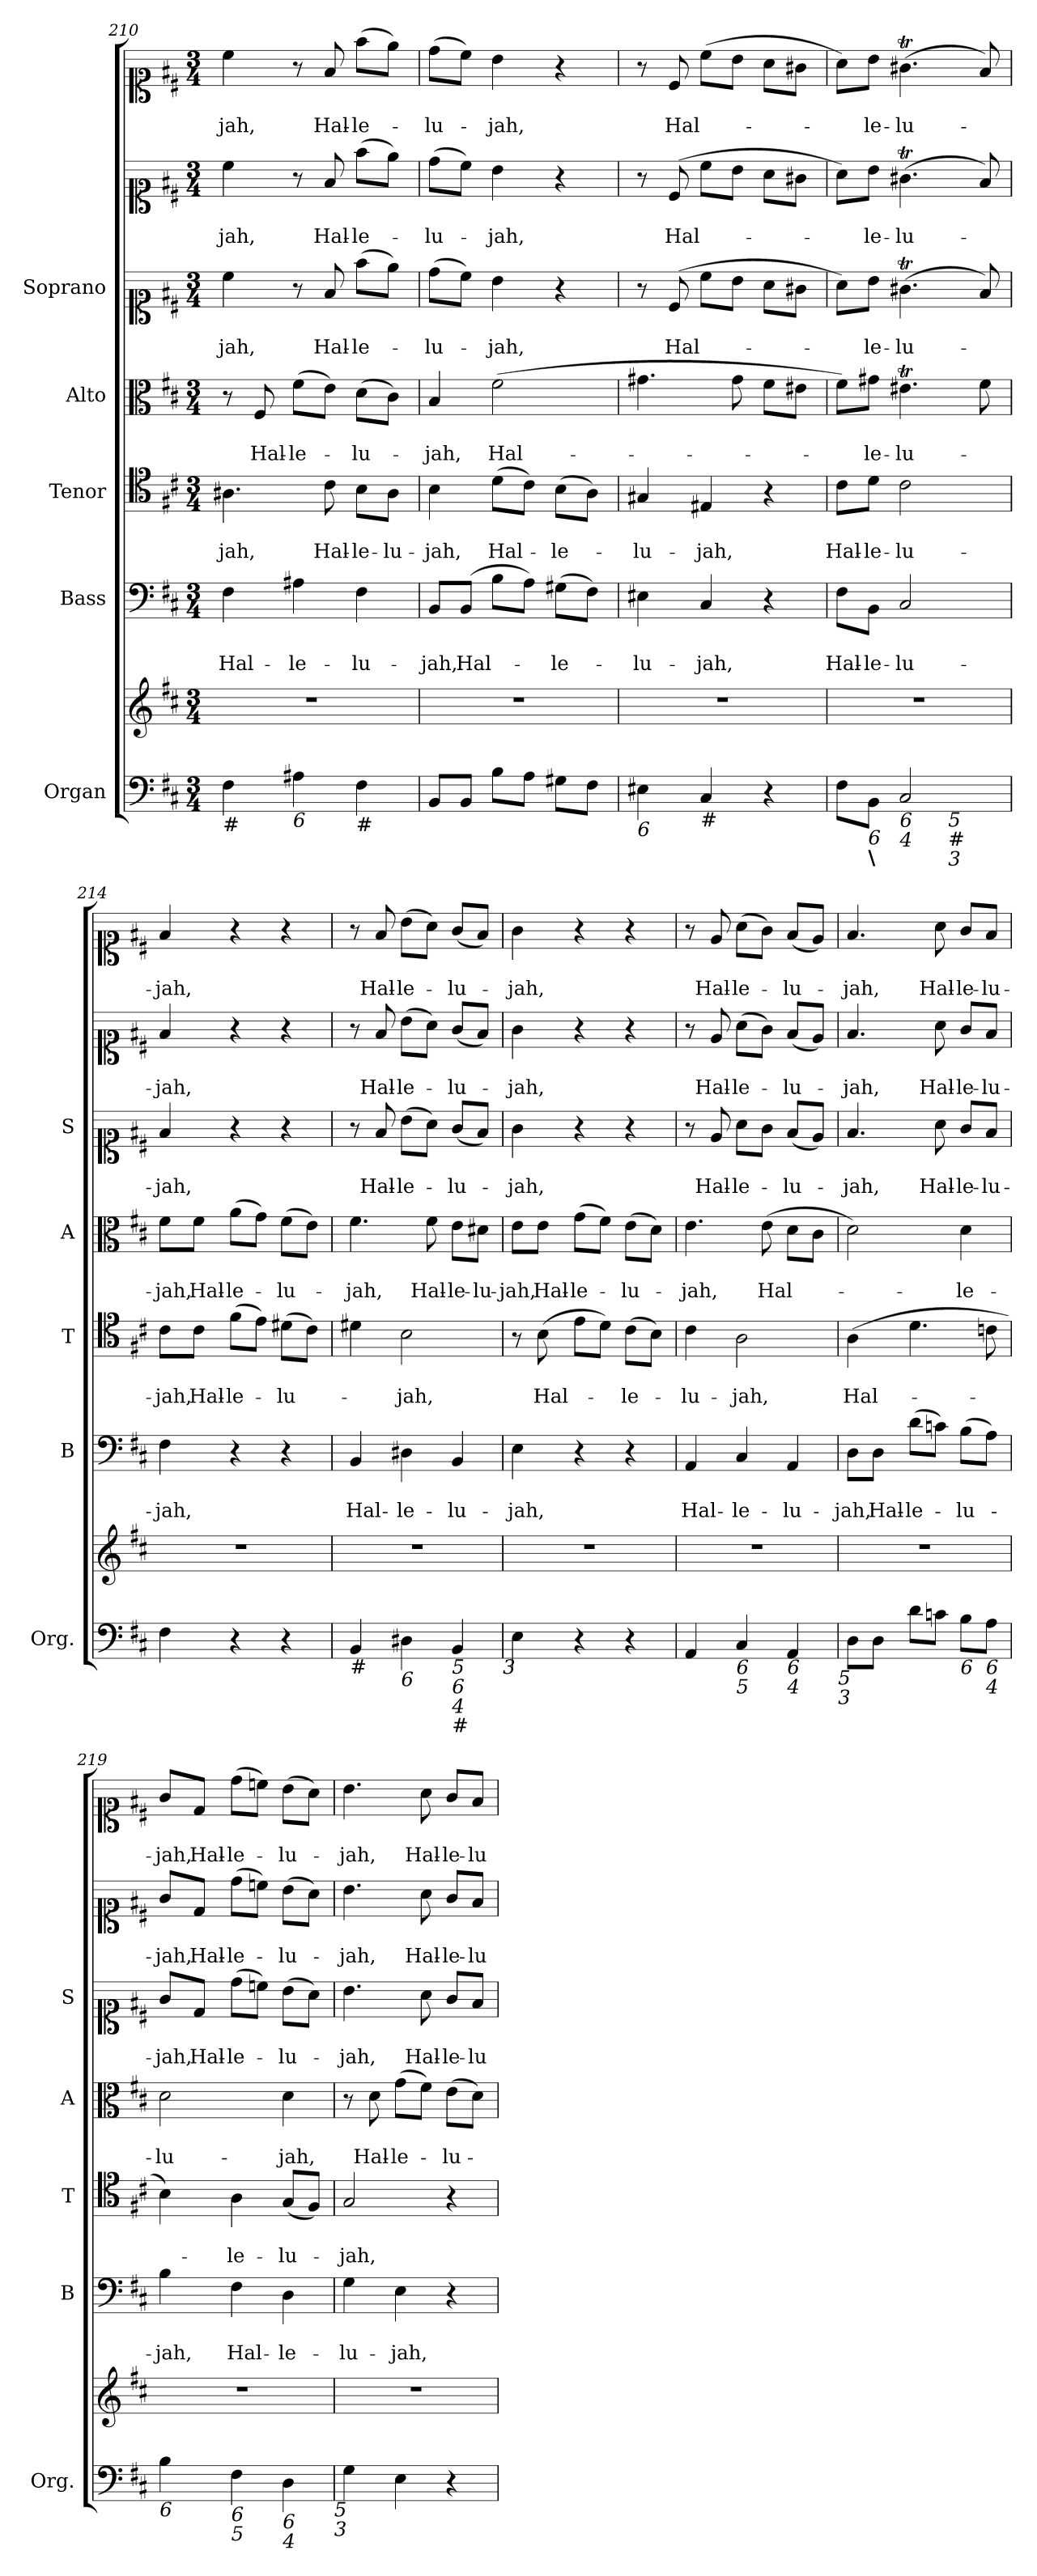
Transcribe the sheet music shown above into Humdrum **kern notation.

**kern	**kern	**kern	**text	**text	**kern	**text	**text	**kern	**text	**text	**kern	**text	**text	**kern	**text	**text	**kern	**text	**text
*part7	*part7	*part6	*part6	*part6	*part5	*part5	*part5	*part4	*part4	*part4	*part3	*part3	*part3	*part2	*part2	*part2	*part1	*part1	*part1
*staff8	*staff7	*staff6	*staff6	*staff6	*staff5	*staff5	*staff5	*staff4	*staff4	*staff4	*staff3	*staff3	*staff3	*staff2	*staff2	*staff2	*staff1	*staff1	*staff1
*I"Organ	*	*I"Bass	*	*	*I"Tenor	*	*	*I"Alto	*	*	*I"Soprano	*	*	*	*	*	*	*	*
*I'Org.	*	*I'B	*	*	*I'T	*	*	*I'A	*	*	*I'S	*	*	*	*	*	*	*	*
*clefF4	*clefG2	*clefF4	*	*	*clefC4	*	*	*clefC3	*	*	*clefC1	*	*	*clefC1	*	*	*clefC1	*	*
*k[f#c#]	*k[f#c#]	*k[f#c#]	*	*	*k[f#c#]	*	*	*k[f#c#]	*	*	*k[f#c#]	*	*	*k[f#c#]	*	*	*k[f#c#]	*	*
*b:	*b:	*b:	*	*	*b:	*	*	*b:	*	*	*b:	*	*	*b:	*	*	*b:	*	*
*M3/4	*M3/4	*M3/4	*	*	*M3/4	*	*	*M3/4	*	*	*M3/4	*	*	*M3/4	*	*	*M3/4	*	*
=210	=210	=210	=210	=210	=210	=210	=210	=210	=210	=210	=210	=210	=210	=210	=210	=210	=210	=210	=210
!LO:TX:b:t=#	!	!	!	!	!	!	!	!	!	!	!	!	!	!	!	!	!	!	!
!	!	!	!	!LO:LY:b	!	!	!LO:LY:b	!	!	!	!	!	!LO:LY:b	!	!	!LO:LY:b	!	!	!LO:LY:b
4F#\	2.r	4F#\	.	Hal-	4.A#X\	.	-jah,	8r	.	.	4cc#\	.	-jah,	4cc#\	.	-jah,	4cc#\	.	-jah,
!	!	!	!	!	!	!	!	!	!	!LO:LY:b	!	!	!	!	!	!	!	!	!
.	.	.	.	.	.	.	.	8F#/	.	Hal-	.	.	.	.	.	.	.	.	.
!LO:TX:b:i:t=6	!	!	!	!	!	!	!	!	!	!	!	!	!	!	!	!	!	!	!
!	!	!	!	!LO:LY:b	!	!	!	!	!	!LO:LY:b	!	!	!	!	!	!	!	!	!
4A#X\	.	4A#X\	.	-le-	.	.	.	(>8f#\L	.	-le-	8r	.	.	8r	.	.	8r	.	.
!	!	!	!	!	!	!	!LO:LY:b	!	!	!	!	!	!LO:LY:b	!	!	!LO:LY:b	!	!	!LO:LY:b
.	.	.	.	.	8c#\	.	Hal-	8e\J)	.	.	8f#/	.	Hal-	8f#/	.	Hal-	8f#/	.	Hal-
!LO:TX:b:t=#	!	!	!	!	!	!	!	!	!	!	!	!	!	!	!	!	!	!	!
!	!	!	!	!LO:LY:b	!	!	!LO:LY:b	!	!	!LO:LY:b	!	!	!LO:LY:b	!	!	!LO:LY:b	!	!	!LO:LY:b
4F#\	.	4F#\	.	-lu-	8B\L	.	-le-	(>8d\L	.	-lu-	(>8ff#\L	.	-le-	(>8ff#\L	.	-le-	(>8ff#\L	.	-le-
!	!	!	!	!	!	!	!LO:LY:b	!	!	!	!	!	!	!	!	!	!	!	!
.	.	.	.	.	8A#\J	.	-lu-	8c#\J)	.	.	8ee\J)	.	.	8ee\J)	.	.	8ee\J)	.	.
=211	=211	=211	=211	=211	=211	=211	=211	=211	=211	=211	=211	=211	=211	=211	=211	=211	=211	=211	=211
!	!	!	!	!LO:LY:b	!	!	!LO:LY:b	!	!	!LO:LY:b	!	!	!LO:LY:b	!	!	!LO:LY:b	!	!	!LO:LY:b
8BB/L	2.r	8BB/L	.	-jah,	4B\	.	-jah,	4B/	.	-jah,	(>8dd\L	.	-lu-	(>8dd\L	.	-lu-	(>8dd\L	.	-lu-
!	!	!	!	!LO:LY:b	!	!	!	!	!	!	!	!	!	!	!	!	!	!	!
8BB/J	.	(>8BB/J	.	Hal-	.	.	.	.	.	.	8cc#\J)	.	.	8cc#\J)	.	.	8cc#\J)	.	.
!	!	!	!	!	!	!	!LO:LY:b	!	!	!LO:LY:b	!	!	!LO:LY:b	!	!	!LO:LY:b	!	!	!LO:LY:b
8B\L	.	8B\L	.	.	(>8d\L	.	Hal-	(>2f#\	.	Hal-	4b\	.	-jah,	4b\	.	-jah,	4b\	.	-jah,
8A\J	.	8A\J)	.	.	8c#\J)	.	.	.	.	.	.	.	.	.	.	.	.	.	.
!	!	!	!	!LO:LY:b	!	!	!LO:LY:b	!	!	!	!	!	!	!	!	!	!	!	!
8G#X\L	.	(>8G#X\L	.	-le-	(>8B\L	.	-le-	.	.	.	4r	.	.	4r	.	.	4r	.	.
8F#\J	.	8F#\J)	.	.	8A\J)	.	.	.	.	.	.	.	.	.	.	.	.	.	.
=212	=212	=212	=212	=212	=212	=212	=212	=212	=212	=212	=212	=212	=212	=212	=212	=212	=212	=212	=212
!LO:TX:b:i:t=6	!	!	!	!	!	!	!	!	!	!	!	!	!	!	!	!	!	!	!
!	!	!	!	!LO:LY:b	!	!	!LO:LY:b	!	!	!	!	!	!	!	!	!	!	!	!
4E#X\	2.r	4E#X\	.	-lu-	4G#X/	.	-lu-	4.g#X\	.	.	8r	.	.	8r	.	.	8r	.	.
!	!	!	!	!	!	!	!	!	!	!	!	!	!LO:LY:b	!	!	!LO:LY:b	!	!	!LO:LY:b
.	.	.	.	.	.	.	.	.	.	.	(>8c#/	.	Hal-	(>8c#/	.	Hal-	8c#/	.	Hal-
!LO:TX:b:t=#	!	!	!	!	!	!	!	!	!	!	!	!	!	!	!	!	!	!	!
!	!	!	!	!LO:LY:b	!	!	!LO:LY:b	!	!	!	!	!	!	!	!	!	!	!	!
4C#/	.	4C#/	.	-jah,	4E#X/	.	-jah,	.	.	.	8cc#\L	.	.	8cc#\L	.	.	(>8cc#\L	.	.
.	.	.	.	.	.	.	.	8g#\	.	.	8b\J	.	.	8b\J	.	.	8b\J	.	.
4r	.	4r	.	.	4r	.	.	8f#\L	.	.	8a\L	.	.	8a\L	.	.	8a\L	.	.
.	.	.	.	.	.	.	.	8e#X\J	.	.	8g#X\J	.	.	8g#X\J	.	.	8g#X\J	.	.
!!LO:PB:g=z
=213	=213	=213	=213	=213	=213	=213	=213	=213	=213	=213	=213	=213	=213	=213	=213	=213	=213	=213	=213
!	!	!	!	!LO:LY:b	!	!	!LO:LY:b	!	!	!	!	!	!	!	!	!	!	!	!
*^	*	*	*	*	*	*	*	*	*	*	*	*	*	*	*	*	*	*	*
8F#\L	2ryy	2.r	8F#\L	.	Hal-	8c#\L	.	Hal-	8f#\L)	.	.	8a\L)	.	.	8a\L)	.	.	8a\L)	.	.
!LO:TX:b:i:t=6	!	!	!	!	!	!	!	!	!	!	!	!	!	!	!	!	!	!	!	!
!LO:TX:b:B:t=\	!	!	!	!	!	!	!	!	!	!	!	!	!	!	!	!	!	!	!	!
!	!	!	!	!	!LO:LY:b	!	!	!LO:LY:b	!	!	!LO:LY:b	!	!	!LO:LY:b	!	!	!LO:LY:b	!	!	!LO:LY:b
8BB\J	.	.	8BB\J	.	-le-	8d\J	.	-le-	8g#X\J	.	-le-	8b\J	.	-le-	8b\J	.	-le-	8b\J	.	-le-
!LO:TX:b:i:t=6	!	!	!	!	!	!	!	!	!	!	!	!	!	!	!	!	!	!	!	!
!LO:TX:b:i:t=4	!	!	!	!	!	!	!	!	!	!	!	!	!	!	!	!	!	!	!	!
!	!	!	!	!	!LO:LY:b	!	!	!LO:LY:b	!	!	!LO:LY:b	!	!	!LO:LY:b	!	!	!LO:LY:b	!	!	!LO:LY:b
2C#/	.	.	2C#/	.	-lu-	2c#\	.	-lu-	4.e#Xt\	.	-lu-	(>4.g#Xt\	.	-lu-	(>4.g#Xt\	.	-lu-	(>4.g#Xt\	.	-lu-
!	!LO:TX:b:i:t=5	!	!	!	!	!	!	!	!	!	!	!	!	!	!	!	!	!	!	!
!	!LO:TX:b:t=#	!	!	!	!	!	!	!	!	!	!	!	!	!	!	!	!	!	!	!
!	!LO:TX:b:i:t=3	!	!	!	!	!	!	!	!	!	!	!	!	!	!	!	!	!	!	!
.	4ryy	.	.	.	.	.	.	.	.	.	.	.	.	.	.	.	.	.	.	.
.	.	.	.	.	.	.	.	.	8f#\	.	.	8f#/)	.	.	8f#/)	.	.	8f#/)	.	.
=214	=214	=214	=214	=214	=214	=214	=214	=214	=214	=214	=214	=214	=214	=214	=214	=214	=214	=214	=214	=214
!	!	!	!	!	!LO:LY:b	!	!	!LO:LY:b	!	!	!LO:LY:b	!	!	!LO:LY:b	!	!	!LO:LY:b	!	!	!LO:LY:b
*v	*v	*	*	*	*	*	*	*	*	*	*	*	*	*	*	*	*	*	*	*
4F#\	2.r	4F#\	.	-jah,	8c#\L	.	-jah,	8f#\L	.	-jah,	4f#/	.	-jah,	4f#/	.	-jah,	4f#/	.	-jah,
!	!	!	!	!	!	!	!LO:LY:b	!	!	!LO:LY:b	!	!	!	!	!	!	!	!	!
.	.	.	.	.	8c#\J	.	Hal-	8f#\J	.	Hal-	.	.	.	.	.	.	.	.	.
!	!	!	!	!	!	!	!LO:LY:b	!	!	!LO:LY:b	!	!	!	!	!	!	!	!	!
4r	.	4r	.	.	(>8f#\L	.	-le-	(>8a\L	.	-le-	4r	.	.	4r	.	.	4r	.	.
.	.	.	.	.	8e\J)	.	.	8g\J)	.	.	.	.	.	.	.	.	.	.	.
!	!	!	!	!	!	!	!LO:LY:b	!	!	!LO:LY:b	!	!	!	!	!	!	!	!	!
4r	.	4r	.	.	(>8d#X\L	.	-lu-	(>8f#\L	.	-lu-	4r	.	.	4r	.	.	4r	.	.
.	.	.	.	.	8c#\J)	.	.	8e\J)	.	.	.	.	.	.	.	.	.	.	.
=215	=215	=215	=215	=215	=215	=215	=215	=215	=215	=215	=215	=215	=215	=215	=215	=215	=215	=215	=215
!LO:TX:b:t=#	!	!	!	!	!	!	!	!	!	!	!	!	!	!	!	!	!	!	!
!	!	!	!	!LO:LY:b	!	!	!	!	!	!LO:LY:b	!	!	!	!	!	!	!	!	!
4BB/	2.r	4BB/	.	Hal-	4d#X\	.	.	4.f#\	.	-jah,	8r	.	.	8r	.	.	8r	.	.
!	!	!	!	!	!	!	!	!	!	!	!	!	!LO:LY:b	!	!	!LO:LY:b	!	!	!LO:LY:b
.	.	.	.	.	.	.	.	.	.	.	8f#/	.	Hal-	8f#/	.	Hal-	8f#/	.	Hal-
!LO:TX:b:i:t=6	!	!	!	!	!	!	!	!	!	!	!	!	!	!	!	!	!	!	!
!	!	!	!	!LO:LY:b	!	!	!LO:LY:b	!	!	!	!	!	!LO:LY:b	!	!	!LO:LY:b	!	!	!LO:LY:b
4D#X\	.	4D#X\	.	-le-	2B\	.	-jah,	.	.	.	(>8b\L	.	-le-	(>8b\L	.	-le-	(>8b\L	.	-le-
!	!	!	!	!	!	!	!	!	!	!LO:LY:b	!	!	!	!	!	!	!	!	!
.	.	.	.	.	.	.	.	8f#\	.	Hal-	8a\J)	.	.	8a\J)	.	.	8a\J)	.	.
!LO:TX:b:i:t=5	!	!	!	!	!	!	!	!	!	!	!	!	!	!	!	!	!	!	!
!LO:TX:b:i:t=6	!	!	!	!	!	!	!	!	!	!	!	!	!	!	!	!	!	!	!
!LO:TX:b:i:t=4	!	!	!	!	!	!	!	!	!	!	!	!	!	!	!	!	!	!	!
!LO:TX:b:t=#	!	!	!	!	!	!	!	!	!	!	!	!	!	!	!	!	!	!	!
!	!	!	!	!LO:LY:b	!	!	!	!	!	!LO:LY:b	!	!	!LO:LY:b	!	!	!LO:LY:b	!	!	!LO:LY:b
4BB/	.	4BB/	.	-lu-	.	.	.	8e\L	.	-le-	(<8g/L	.	-lu-	(<8g/L	.	-lu-	(<8g/L	.	-lu-
!	!	!	!	!	!	!	!	!	!	!LO:LY:b	!	!	!	!	!	!	!	!	!
.	.	.	.	.	.	.	.	8d#X\J	.	-lu-	8f#/J)	.	.	8f#/J)	.	.	8f#/J)	.	.
!LO:TX:b:i:t=3	!	!	!	!	!	!	!	!	!	!	!	!	!	!	!	!	!	!	!
=216	=216	=216	=216	=216	=216	=216	=216	=216	=216	=216	=216	=216	=216	=216	=216	=216	=216	=216	=216
!	!	!	!	!LO:LY:b	!	!	!	!	!	!LO:LY:b	!	!	!LO:LY:b	!	!	!LO:LY:b	!	!	!LO:LY:b
4E\	2.r	4E\	.	-jah,	8r	.	.	8e\L	.	-jah,	4g\	.	-jah,	4g\	.	-jah,	4g\	.	-jah,
!	!	!	!	!	!	!	!LO:LY:b	!	!	!LO:LY:b	!	!	!	!	!	!	!	!	!
.	.	.	.	.	(>8B\	.	Hal-	8e\J	.	Hal-	.	.	.	.	.	.	.	.	.
!	!	!	!	!	!	!	!	!	!	!LO:LY:b	!	!	!	!	!	!	!	!	!
4r	.	4r	.	.	8e\L	.	.	(>8g\L	.	-le-	4r	.	.	4r	.	.	4r	.	.
.	.	.	.	.	8d\J)	.	.	8f#\J)	.	.	.	.	.	.	.	.	.	.	.
!	!	!	!	!	!	!	!LO:LY:b	!	!	!LO:LY:b	!	!	!	!	!	!	!	!	!
4r	.	4r	.	.	(>8c#\L	.	-le-	(>8e\L	.	-lu-	4r	.	.	4r	.	.	4r	.	.
.	.	.	.	.	8B\J)	.	.	8d\J)	.	.	.	.	.	.	.	.	.	.	.
=217	=217	=217	=217	=217	=217	=217	=217	=217	=217	=217	=217	=217	=217	=217	=217	=217	=217	=217	=217
!	!	!	!	!LO:LY:b	!	!	!LO:LY:b	!	!	!LO:LY:b	!	!	!	!	!	!	!	!	!
4AA/	2.r	4AA/	.	Hal-	4c#\	.	-lu-	4.e\	.	-jah,	8r	.	.	8r	.	.	8r	.	.
!	!	!	!	!	!	!	!	!	!	!	!	!	!LO:LY:b	!	!	!LO:LY:b	!	!	!LO:LY:b
.	.	.	.	.	.	.	.	.	.	.	8e/	.	Hal-	8e/	.	Hal-	8e/	.	Hal-
!LO:TX:b:i:t=6	!	!	!	!	!	!	!	!	!	!	!	!	!	!	!	!	!	!	!
!LO:TX:b:i:t=5	!	!	!	!	!	!	!	!	!	!	!	!	!	!	!	!	!	!	!
!	!	!	!	!LO:LY:b	!	!	!LO:LY:b	!	!	!	!	!	!LO:LY:b	!	!	!LO:LY:b	!	!	!LO:LY:b
4C#/	.	4C#/	.	-le-	2A\	.	-jah,	.	.	.	(<8a\L	.	-le-	(>8a\L	.	-le-	(>8a\L	.	-le-
!	!	!	!	!	!	!	!	!	!	!LO:LY:b	!	!	!	!	!	!	!	!	!
.	.	.	.	.	.	.	.	(>8e\	.	Hal-	8g\J	.	.	8g\J)	.	.	8g\J)	.	.
!LO:TX:b:i:t=6	!	!	!	!	!	!	!	!	!	!	!	!	!	!	!	!	!	!	!
!LO:TX:b:i:t=4	!	!	!	!	!	!	!	!	!	!	!	!	!	!	!	!	!	!	!
!	!	!	!	!LO:LY:b	!	!	!	!	!	!	!	!	!LO:LY:b	!	!	!LO:LY:b	!	!	!LO:LY:b
4AA/	.	4AA/	.	-lu-	.	.	.	8d\L	.	.	(<8f#/L	.	-lu-	(<8f#/L	.	-lu-	(<8f#/L	.	-lu-
.	.	.	.	.	.	.	.	8c#\J	.	.	8e/J)	.	.	8e/J)	.	.	8e/J)	.	.
!LO:TX:b:i:t=5	!	!	!	!	!	!	!	!	!	!	!	!	!	!	!	!	!	!	!
!LO:TX:b:i:t=3	!	!	!	!	!	!	!	!	!	!	!	!	!	!	!	!	!	!	!
!!LO:PB:g=z
=218	=218	=218	=218	=218	=218	=218	=218	=218	=218	=218	=218	=218	=218	=218	=218	=218	=218	=218	=218
!	!	!	!	!LO:LY:b	!	!	!LO:LY:b	!	!	!	!	!	!LO:LY:b	!	!	!LO:LY:b	!	!	!LO:LY:b
8D\L	2.r	8D\L	.	-jah,	(>4A\	.	Hal-	2d\)	.	.	4.f#/	.	-jah,	4.f#/	.	-jah,	4.f#/	.	-jah,
!	!	!	!	!LO:LY:b	!	!	!	!	!	!	!	!	!	!	!	!	!	!	!
8D\J	.	8D\J	.	Hal-	.	.	.	.	.	.	.	.	.	.	.	.	.	.	.
!	!	!	!	!LO:LY:b	!	!	!	!	!	!	!	!	!	!	!	!	!	!	!
8d\L	.	(>8d\L	.	-le-	4.d\	.	.	.	.	.	.	.	.	.	.	.	.	.	.
!	!	!	!	!	!	!	!	!	!	!	!	!	!LO:LY:b	!	!	!LO:LY:b	!	!	!LO:LY:b
8cn\J	.	8cn\J)	.	.	.	.	.	.	.	.	8a\	.	Hal-	8a\	.	Hal-	8a\	.	Hal-
!LO:TX:b:i:t=6	!	!	!	!	!	!	!	!	!	!	!	!	!	!	!	!	!	!	!
!	!	!	!	!LO:LY:b	!	!	!	!	!	!LO:LY:b	!	!	!LO:LY:b	!	!	!LO:LY:b	!	!	!LO:LY:b
8B\L	.	(>8B\L	.	-lu-	.	.	.	4d\	.	-le-	8g/L	.	-le-	8g/L	.	-le-	8g/L	.	-le-
!LO:TX:b:i:t=6	!	!	!	!	!	!	!	!	!	!	!	!	!	!	!	!	!	!	!
!LO:TX:b:i:t=4	!	!	!	!	!	!	!	!	!	!	!	!	!	!	!	!	!	!	!
!	!	!	!	!	!	!	!	!	!	!	!	!	!LO:LY:b	!	!	!LO:LY:b	!	!	!LO:LY:b
8A\J	.	8A\J)	.	.	8cn\	.	.	.	.	.	8f#/J	.	-lu-	8f#/J	.	-lu-	8f#/J	.	-lu-
=219	=219	=219	=219	=219	=219	=219	=219	=219	=219	=219	=219	=219	=219	=219	=219	=219	=219	=219	=219
!LO:TX:b:i:t=6	!	!	!	!	!	!	!	!	!	!	!	!	!	!	!	!	!	!	!
!	!	!	!	!LO:LY:b	!	!	!	!	!	!LO:LY:b	!	!	!LO:LY:b	!	!	!LO:LY:b	!	!	!LO:LY:b
4B\	2.r	4B\	.	-jah,	4B\)	.	.	2d\	.	-lu-	8g/L	.	-jah,	8g/L	.	-jah,	8g/L	.	-jah,
!	!	!	!	!	!	!	!	!	!	!	!	!	!LO:LY:b	!	!	!LO:LY:b	!	!	!LO:LY:b
.	.	.	.	.	.	.	.	.	.	.	8d/J	.	Hal-	8d/J	.	Hal-	8d/J	.	Hal-
!LO:TX:b:i:t=6	!	!	!	!	!	!	!	!	!	!	!	!	!	!	!	!	!	!	!
!LO:TX:b:i:t=5	!	!	!	!	!	!	!	!	!	!	!	!	!	!	!	!	!	!	!
!	!	!	!	!LO:LY:b	!	!	!LO:LY:b	!	!	!	!	!	!LO:LY:b	!	!	!LO:LY:b	!	!	!LO:LY:b
4F#\	.	4F#\	.	Hal-	4A\	.	-le-	.	.	.	(>8dd\L	.	-le-	(>8dd\L	.	-le-	(>8dd\L	.	-le-
.	.	.	.	.	.	.	.	.	.	.	8ccn\J)	.	.	8ccn\J)	.	.	8ccn\J)	.	.
!LO:TX:b:i:t=6	!	!	!	!	!	!	!	!	!	!	!	!	!	!	!	!	!	!	!
!LO:TX:b:i:t=4	!	!	!	!	!	!	!	!	!	!	!	!	!	!	!	!	!	!	!
!	!	!	!	!LO:LY:b	!	!	!LO:LY:b	!	!	!LO:LY:b	!	!	!LO:LY:b	!	!	!LO:LY:b	!	!	!LO:LY:b
4D\	.	4D\	.	-le-	(<8G/L	.	-lu-	4d\	.	-jah,	(>8b\L	.	-lu-	(>8b\L	.	-lu-	(>8b\L	.	-lu-
.	.	.	.	.	8F#/J)	.	.	.	.	.	8a\J)	.	.	8a\J)	.	.	8a\J)	.	.
!LO:TX:b:i:t=5	!	!	!	!	!	!	!	!	!	!	!	!	!	!	!	!	!	!	!
!LO:TX:b:i:t=3	!	!	!	!	!	!	!	!	!	!	!	!	!	!	!	!	!	!	!
=220	=220	=220	=220	=220	=220	=220	=220	=220	=220	=220	=220	=220	=220	=220	=220	=220	=220	=220	=220
!	!	!	!	!LO:LY:b	!	!	!LO:LY:b	!	!	!	!	!	!LO:LY:b	!	!	!LO:LY:b	!	!	!LO:LY:b
4G\	2.r	4G\	.	-lu-	2G/	.	-jah,	8r	.	.	4.b\	.	-jah,	4.b\	.	-jah,	4.b\	.	-jah,
!	!	!	!	!	!	!	!	!	!	!LO:LY:b	!	!	!	!	!	!	!	!	!
.	.	.	.	.	.	.	.	8d\	.	Hal-	.	.	.	.	.	.	.	.	.
!	!	!	!	!LO:LY:b	!	!	!	!	!	!LO:LY:b	!	!	!	!	!	!	!	!	!
4E\	.	4E\	.	-jah,	.	.	.	(>8g\L	.	-le-	.	.	.	.	.	.	.	.	.
!	!	!	!	!	!	!	!	!	!	!	!	!	!LO:LY:b	!	!	!LO:LY:b	!	!	!LO:LY:b
.	.	.	.	.	.	.	.	8f#\J)	.	.	8a\	.	Hal-	8a\	.	Hal-	8a\	.	Hal-
!	!	!	!	!	!	!	!	!	!	!LO:LY:b	!	!	!LO:LY:b	!	!	!LO:LY:b	!	!	!LO:LY:b
4r	.	4r	.	.	4r	.	.	(>8e\L	.	-lu-	8g/L	.	-le-	8g/L	.	-le-	8g/L	.	-le-
!	!	!	!	!	!	!	!	!	!	!	!	!	!LO:LY:b	!	!	!LO:LY:b	!	!	!LO:LY:b
.	.	.	.	.	.	.	.	8d\J)	.	.	8f#/J	.	-lu-	8f#/J	.	-lu-	8f#/J	.	-lu-
=	=	=	=	=	=	=	=	=	=	=	=	=	=	=	=	=	=	=	=
*-	*-	*-	*-	*-	*-	*-	*-	*-	*-	*-	*-	*-	*-	*-	*-	*-	*-	*-	*-
